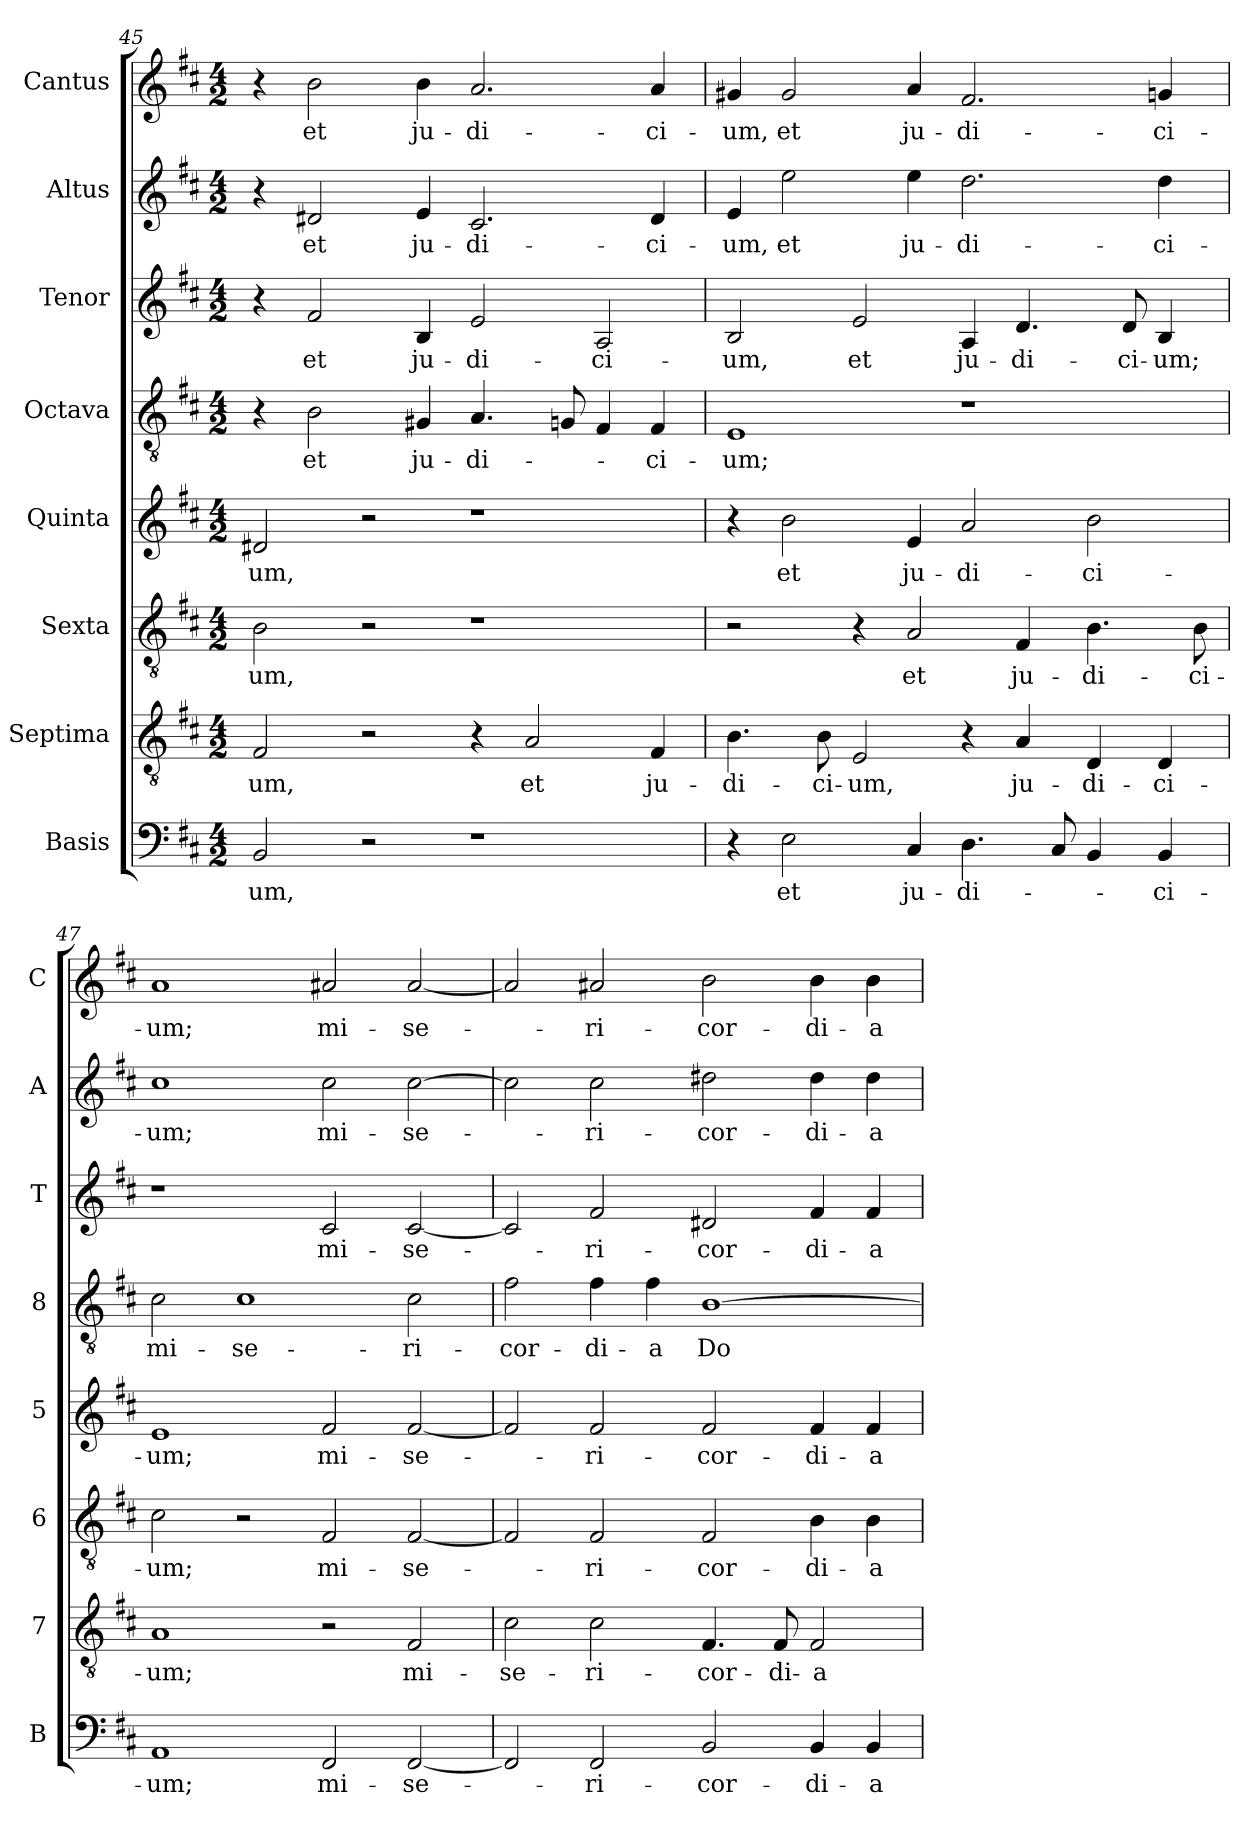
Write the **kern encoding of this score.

**kern	**text	**kern	**text	**kern	**text	**kern	**text	**kern	**text	**kern	**text	**kern	**text	**kern	**text
*part8	*part8	*part7	*part7	*part6	*part6	*part5	*part5	*part4	*part4	*part3	*part3	*part2	*part2	*part1	*part1
*staff8	*staff8	*staff7	*staff7	*staff6	*staff6	*staff5	*staff5	*staff4	*staff4	*staff3	*staff3	*staff2	*staff2	*staff1	*staff1
*I"Basis	*	*I"Septima	*	*I"Sexta	*	*I"Quinta	*	*I"Octava	*	*I"Tenor	*	*I"Altus	*	*I"Cantus	*
*I'B	*	*I'7	*	*I'6	*	*I'5	*	*I'8	*	*I'T	*	*I'A	*	*I'C	*
*clefF4	*	*clefGv2	*	*clefGv2	*	*clefG2	*	*clefGv2	*	*clefG2	*	*clefG2	*	*clefG2	*
*k[f#c#]	*	*k[f#c#]	*	*k[f#c#]	*	*k[f#c#]	*	*k[f#c#]	*	*k[f#c#]	*	*k[f#c#]	*	*k[f#c#]	*
*D:	*	*D:	*	*D:	*	*D:	*	*D:	*	*D:	*	*D:	*	*D:	*
*M4/2	*	*M4/2	*	*M4/2	*	*M4/2	*	*M4/2	*	*M4/2	*	*M4/2	*	*M4/2	*
=45	=45	=45	=45	=45	=45	=45	=45	=45	=45	=45	=45	=45	=45	=45	=45
!	!LO:LY:b	!	!LO:LY:b	!	!LO:LY:b	!	!LO:LY:b	!	!	!	!	!	!	!	!
2BB/	-um,	2F#/	-um,	2B\	-um,	2d#X/	-um,	4r	.	4r	.	4r	.	4r	.
!	!	!	!	!	!	!	!	!	!LO:LY:b	!	!LO:LY:b	!	!LO:LY:b	!	!LO:LY:b
.	.	.	.	.	.	.	.	2B\	et	2f#/	et	2d#X/	et	2b\	et
2r	.	2r	.	2r	.	2r	.	.	.	.	.	.	.	.	.
!	!	!	!	!	!	!	!	!	!LO:LY:b	!	!LO:LY:b	!	!LO:LY:b	!	!LO:LY:b
.	.	.	.	.	.	.	.	4G#X/	ju-	4B/	ju-	4e/	ju-	4b\	ju-
!	!	!	!	!	!	!	!	!	!LO:LY:b	!	!LO:LY:b	!	!LO:LY:b	!	!LO:LY:b
1r	.	4r	.	1r	.	1r	.	4.A/	-di-	2e/	-di-	2.c#/	-di-	2.a/	-di-
!	!	!	!LO:LY:b	!	!	!	!	!	!	!	!	!	!	!	!
.	.	2A/	et	.	.	.	.	.	.	.	.	.	.	.	.
.	.	.	.	.	.	.	.	8Gn/	.	.	.	.	.	.	.
!	!	!	!	!	!	!	!	!	!	!	!LO:LY:b	!	!	!	!
.	.	.	.	.	.	.	.	4F#/	.	2A/	-ci-	.	.	.	.
!	!	!	!LO:LY:b	!	!	!	!	!	!LO:LY:b	!	!	!	!LO:LY:b	!	!LO:LY:b
.	.	4F#/	ju-	.	.	.	.	4F#/	-ci-	.	.	4d#/	-ci-	4a/	-ci-
=46	=46	=46	=46	=46	=46	=46	=46	=46	=46	=46	=46	=46	=46	=46	=46
!	!	!	!LO:LY:b	!	!	!	!	!	!LO:LY:b	!	!LO:LY:b	!	!LO:LY:b	!	!LO:LY:b
4r	.	4.B\	-di-	2r	.	4r	.	1E	-um;	2B/	-um,	4e/	-um,	4g#X/	-um,
!	!LO:LY:b	!	!	!	!	!	!LO:LY:b	!	!	!	!	!	!LO:LY:b	!	!LO:LY:b
2E\	et	.	.	.	.	2b\	et	.	.	.	.	2ee\	et	2g#/	et
!	!	!	!LO:LY:b	!	!	!	!	!	!	!	!	!	!	!	!
.	.	8B\	-ci-	.	.	.	.	.	.	.	.	.	.	.	.
!	!	!	!LO:LY:b	!	!	!	!	!	!	!	!LO:LY:b	!	!	!	!
.	.	2E/	-um,	4r	.	.	.	.	.	2e/	et	.	.	.	.
!	!LO:LY:b	!	!	!	!LO:LY:b	!	!LO:LY:b	!	!	!	!	!	!LO:LY:b	!	!LO:LY:b
4C#/	ju-	.	.	2A/	et	4e/	ju-	.	.	.	.	4ee\	ju-	4a/	ju-
!	!LO:LY:b	!	!	!	!	!	!LO:LY:b	!	!	!	!LO:LY:b	!	!LO:LY:b	!	!LO:LY:b
4.D\	-di-	4r	.	.	.	2a/	-di-	1r	.	4A/	ju-	2.dd\	-di-	2.f#/	-di-
!	!	!	!LO:LY:b	!	!LO:LY:b	!	!	!	!	!	!LO:LY:b	!	!	!	!
.	.	4A/	ju-	4F#/	ju-	.	.	.	.	4.d/	-di-	.	.	.	.
8C#/	.	.	.	.	.	.	.	.	.	.	.	.	.	.	.
!	!	!	!LO:LY:b	!	!LO:LY:b	!	!LO:LY:b	!	!	!	!	!	!	!	!
4BB/	.	4D/	-di-	4.B\	-di-	2b\	-ci-	.	.	.	.	.	.	.	.
!	!	!	!	!	!	!	!	!	!	!	!LO:LY:b	!	!	!	!
.	.	.	.	.	.	.	.	.	.	8d/	-ci-	.	.	.	.
!	!LO:LY:b	!	!LO:LY:b	!	!	!	!	!	!	!	!LO:LY:b	!	!LO:LY:b	!	!LO:LY:b
4BB/	-ci-	4D/	-ci-	.	.	.	.	.	.	4B/	-um;	4dd\	-ci-	4gn/	-ci-
!	!	!	!	!	!LO:LY:b	!	!	!	!	!	!	!	!	!	!
.	.	.	.	8B\	-ci-	.	.	.	.	.	.	.	.	.	.
!!LO:PB:g=z
=47	=47	=47	=47	=47	=47	=47	=47	=47	=47	=47	=47	=47	=47	=47	=47
!	!LO:LY:b	!	!LO:LY:b	!	!LO:LY:b	!	!LO:LY:b	!	!LO:LY:b	!	!	!	!LO:LY:b	!	!LO:LY:b
1AA	-um;	1A	-um;	2c#\	-um;	1e	-um;	2c#\	mi-	1r	.	1cc#	-um;	1a	-um;
!	!	!	!	!	!	!	!	!	!LO:LY:b	!	!	!	!	!	!
.	.	.	.	2r	.	.	.	1c#	-se-	.	.	.	.	.	.
!	!LO:LY:b	!	!	!	!LO:LY:b	!	!LO:LY:b	!	!	!	!LO:LY:b	!	!LO:LY:b	!	!LO:LY:b
2FF#/	mi-	2r	.	2F#/	mi-	2f#/	mi-	.	.	2c#/	mi-	2cc#\	mi-	2a#X/	mi-
!	!LO:LY:b	!	!LO:LY:b	!	!LO:LY:b	!	!LO:LY:b	!	!LO:LY:b	!	!LO:LY:b	!	!LO:LY:b	!	!LO:LY:b
[2FF#/	-se-	2F#/	mi-	[2F#/	-se-	[2f#/	-se-	2c#\	-ri-	[2c#/	-se-	[2cc#\	-se-	[2a#/	-se-
=48	=48	=48	=48	=48	=48	=48	=48	=48	=48	=48	=48	=48	=48	=48	=48
!	!	!	!LO:LY:b	!	!	!	!	!	!LO:LY:b	!	!	!	!	!	!
2FF#/]	.	2c#\	-se-	2F#/]	.	2f#/]	.	2f#\	-cor-	2c#/]	.	2cc#\]	.	2a#/]	.
!	!LO:LY:b	!	!LO:LY:b	!	!LO:LY:b	!	!LO:LY:b	!	!LO:LY:b	!	!LO:LY:b	!	!LO:LY:b	!	!LO:LY:b
2FF#/	-ri-	2c#\	-ri-	2F#/	-ri-	2f#/	-ri-	4f#\	-di-	2f#/	-ri-	2cc#\	-ri-	2a#X/	-ri-
!	!	!	!	!	!	!	!	!	!LO:LY:b	!	!	!	!	!	!
.	.	.	.	.	.	.	.	4f#\	-a	.	.	.	.	.	.
!	!LO:LY:b	!	!LO:LY:b	!	!LO:LY:b	!	!LO:LY:b	!	!LO:LY:b	!	!LO:LY:b	!	!LO:LY:b	!	!LO:LY:b
2BB/	-cor-	4.F#/	-cor-	2F#/	-cor-	2f#/	-cor-	[1B	Do-	2d#X/	-cor-	2dd#X\	-cor-	2b\	-cor-
!	!	!	!LO:LY:b	!	!	!	!	!	!	!	!	!	!	!	!
.	.	8F#/	-di-	.	.	.	.	.	.	.	.	.	.	.	.
!	!LO:LY:b	!	!LO:LY:b	!	!LO:LY:b	!	!LO:LY:b	!	!	!	!LO:LY:b	!	!LO:LY:b	!	!LO:LY:b
4BB/	-di-	2F#/	-a	4B\	-di-	4f#/	-di-	.	.	4f#/	-di-	4dd#\	-di-	4b\	-di-
!	!LO:LY:b	!	!	!	!LO:LY:b	!	!LO:LY:b	!	!	!	!LO:LY:b	!	!LO:LY:b	!	!LO:LY:b
4BB/	-a	.	.	4B\	-a	4f#/	-a	.	.	4f#/	-a	4dd#\	-a	4b\	-a
=	=	=	=	=	=	=	=	=	=	=	=	=	=	=	=
*-	*-	*-	*-	*-	*-	*-	*-	*-	*-	*-	*-	*-	*-	*-	*-
